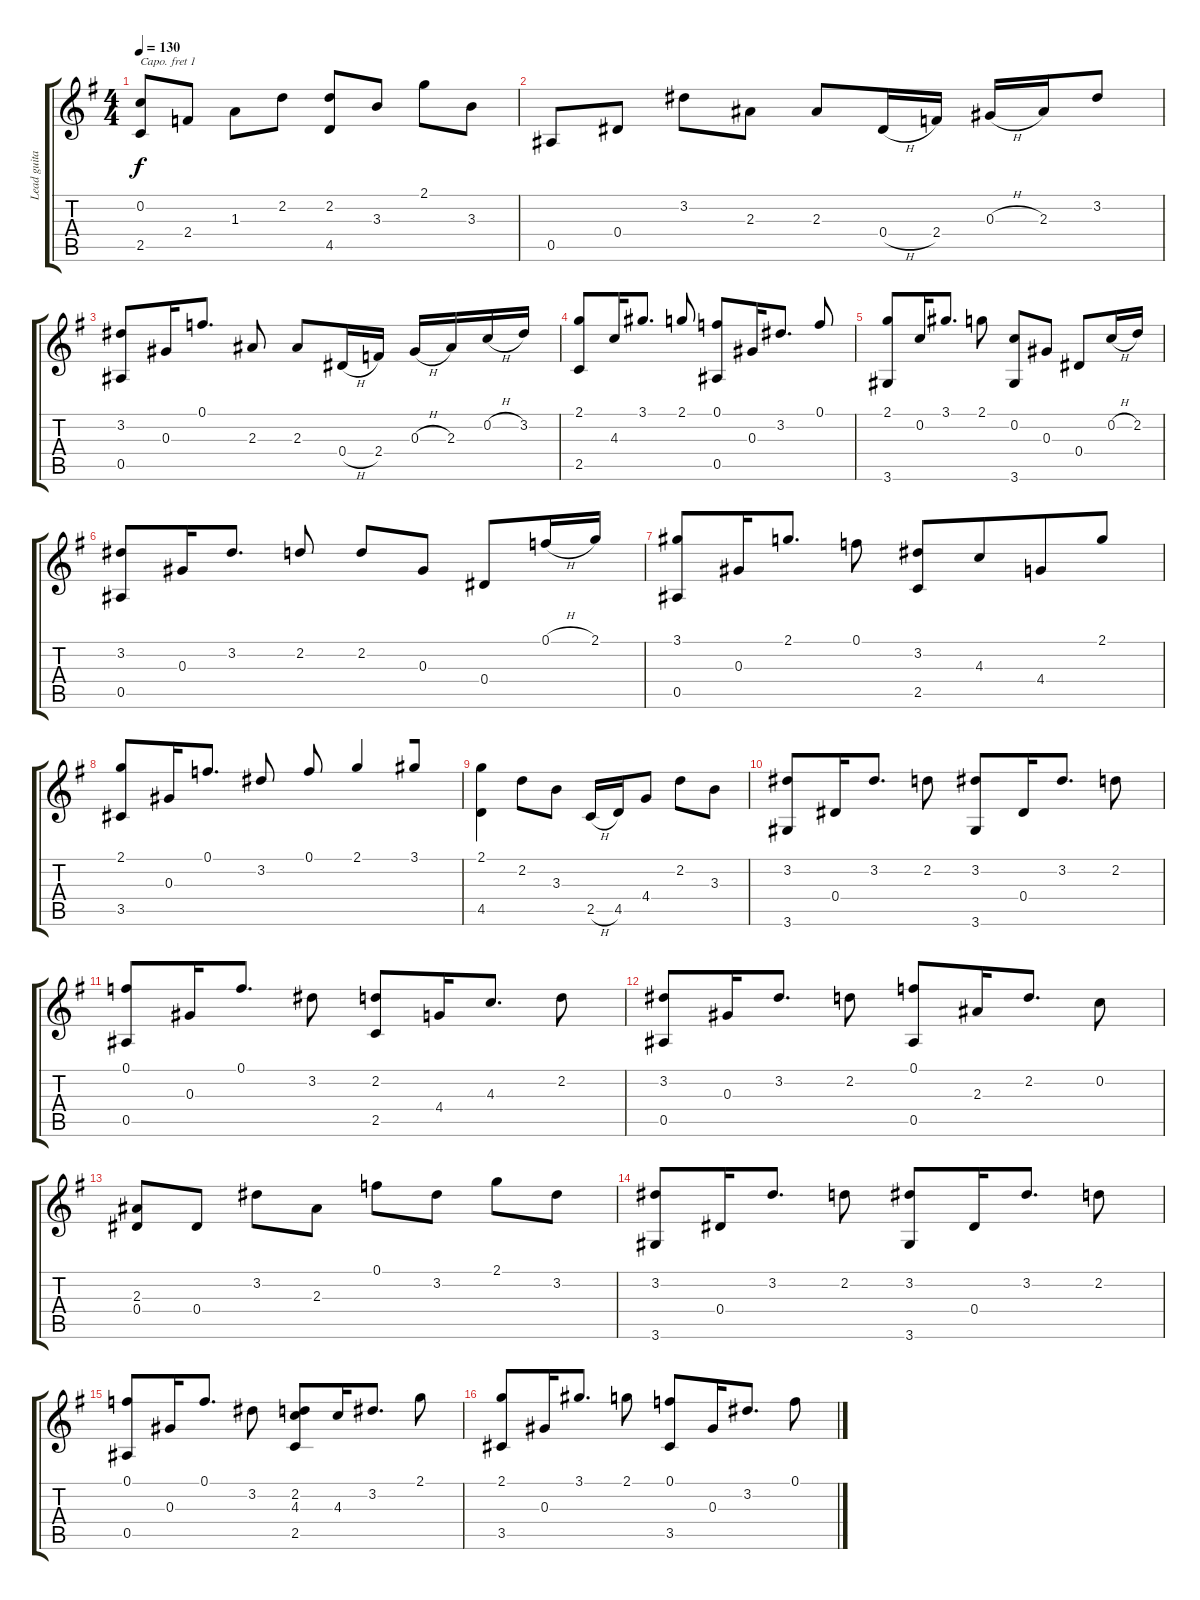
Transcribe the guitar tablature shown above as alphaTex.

\track ("Lead guitar" "Lead guita") {instrument overdrivenguitar}
\staff {score tabs}
\capo 1
\tuning (E4 B3 G3 D3 A2 E2) {hide}
\ts (4 4)
\tempo 130
\clef g2
\ks eminor
(0.2 2.5).8{dy f} 2.4.8 1.3.8 2.2.8 (2.2 4.5).8 3.3.8 2.1.8 3.3.8 |
0.5.8 0.4.8 3.2.8 2.3.8 2.3.8 0.4{h}.16 2.4.16 0.3{h}.16{beam Up} 2.3.16{beam Up} 3.2.8{beam Up} |
(3.2 0.5).8 0.3.16 0.1.8{d} 2.3.8{beam split} 2.3.8{beam merge} 0.4{h}.16 2.4.16{beam split} 0.3{h}.16{beam Up beam merge} 2.3.16{beam Up} 0.2{h}.16{beam Up} 3.2.16{beam Up} |
(2.1 2.5).8 4.3.16 3.1.8{d} 2.1.8{beam Up} (0.1 0.5).8 0.3.16 3.2.8{d} 0.1.8{beam Up} |
(2.1 3.6).8 0.2.16 3.1.8{d} 2.1.8 (0.2 3.6).8 0.3.8 0.4.8 0.2{h}.16 2.2.16 |
(3.2 0.5).8 0.3.16 3.2.8{d} 2.2.8{beam Up} 2.2.8{beam Up} 0.3.8{beam Up} 0.4.8{beam Up} 0.1{h}.16{beam Up} 2.1.16{beam Up} |
(3.1 0.5).8 0.3.16 2.1.8{d} 0.1.8 (3.2 2.5).8 4.3.8{beam merge} 4.4.8 2.1.8 |
(2.1 3.5).8 0.3.16 0.1.8{d} 3.2.8{beam Up} 0.1.8{beam Up} 2.1.4{beam Up beam merge} 3.1.8{beam Up} |
(2.1 4.5).4 2.2.8 3.3.8 2.5{h}.16 4.5.16 4.4.8 2.2.8 3.3.8 |
(3.2 3.6).8 0.4.16 3.2.8{d} 2.2.8 (3.2 3.6).8 0.4.16 3.2.8{d} 2.2.8 |
(0.1 0.5).8 0.3.16 0.1.8{d} 3.2.8 (2.2 2.5).8 4.4.16 4.3.8{d} 2.2.8 |
(3.2 0.5).8 0.3.16 3.2.8{d} 2.2.8 (0.1 0.5).8 2.3.16 2.2.8{d} 0.2.8 |
(2.3 0.4).8 0.4.8 3.2.8 2.3.8 0.1.8 3.2.8 2.1.8 3.2.8 |
(3.2 3.6).8 0.4.16 3.2.8{d} 2.2.8 (3.2 3.6).8 0.4.16 3.2.8{d} 2.2.8 |
(0.1 0.5).8 0.3.16 0.1.8{d} 3.2.8 (2.2 4.3 2.5).8 4.3.16 3.2.8{d} 2.1.8 |
(2.1 3.5).8 0.3.16 3.1.8{d} 2.1.8 (0.1 3.5).8 0.3.16 3.2.8{d} 0.1.8
